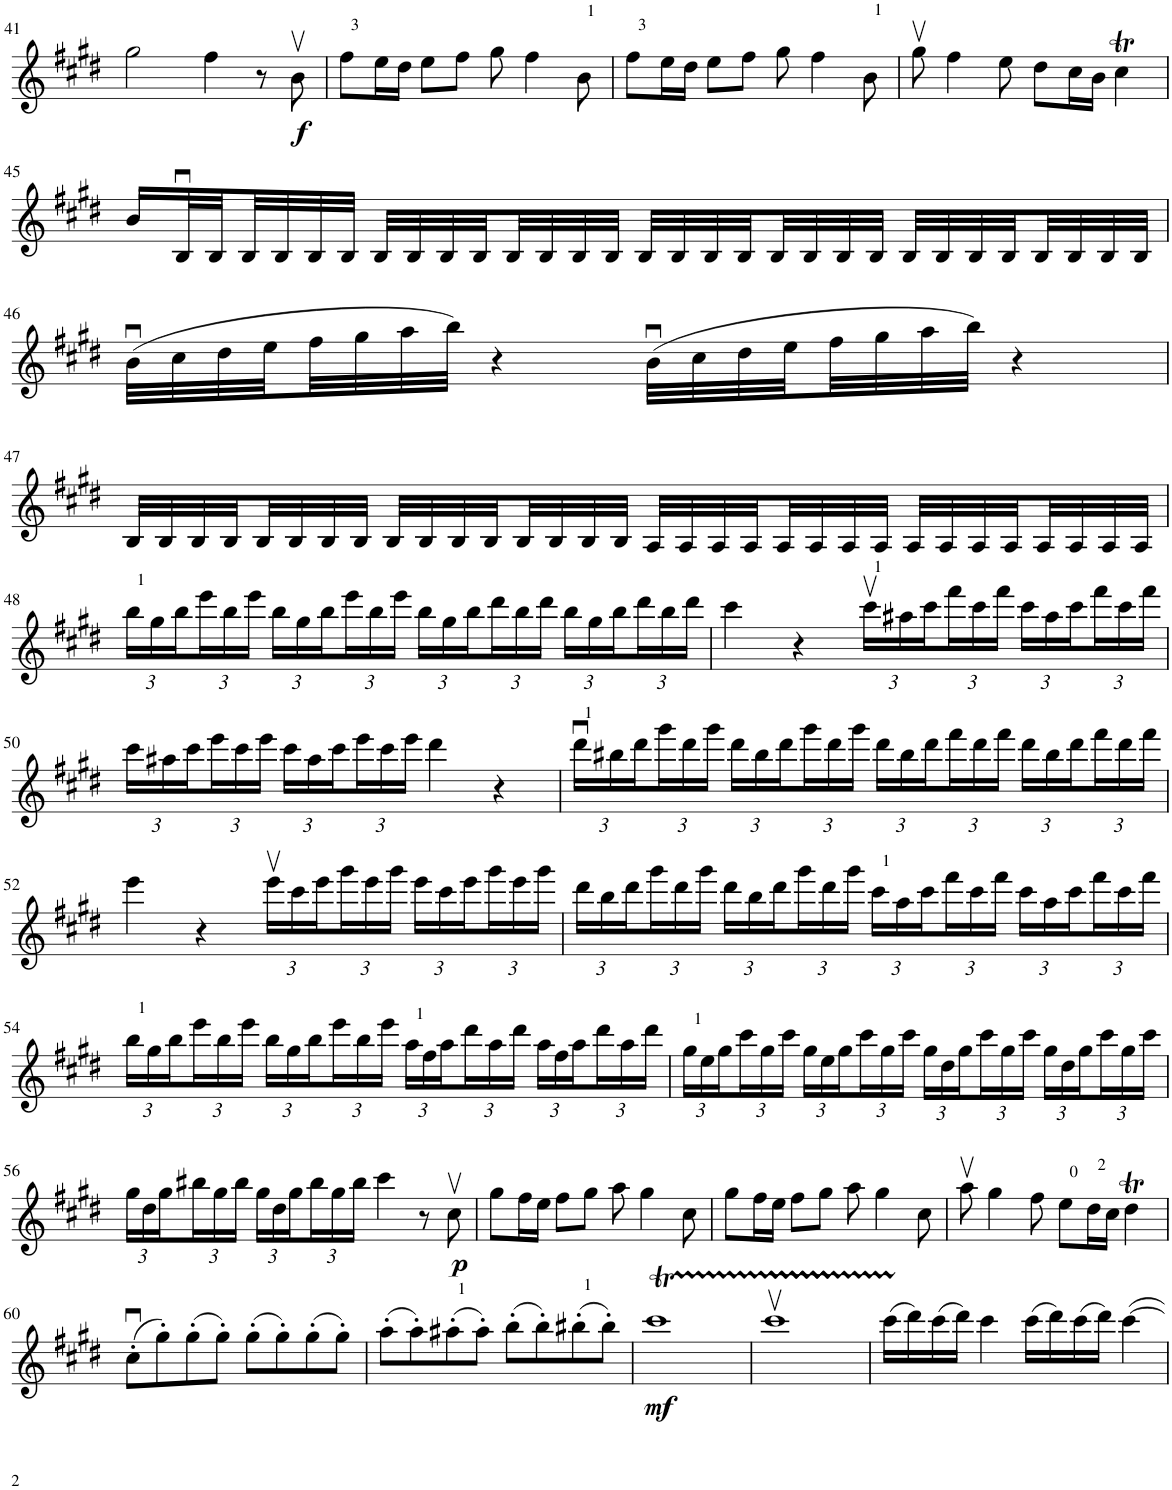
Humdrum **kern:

**kern	**dynam
*part1	*part1
*staff1	*staff1
*I"Violin	*
*I'Vln.	*
!!LO:PB:g=z
*clefG2	*
*k[f#c#g#d#]	*
*M4/4	*
*met(c)	*
=41	=41
2gg#\	.
4ff#\	.
8r	.
!	!LO:DY:b
8bv\	f
=42	=42
8ff#\L	.
16ee\L	.
16dd#\JJ	.
8ee\L	.
8ff#\J	.
8gg#\	.
4ff#\	.
8b\	.
=43	=43
8ff#\L	.
16ee\L	.
16dd#\JJ	.
8ee\L	.
8ff#\J	.
8gg#\	.
4ff#\	.
8b\	.
=44	=44
8gg#v\	.
4ff#\	.
8ee\	.
8dd#\L	.
16cc#\L	.
16b\JJ	.
4cc#T\	.
!!LO:LB:g=z
=45	=45
16b/LL	.
32Bu/L	.
32B/	.
32B/	.
32B/	.
32B/	.
32B/JJJ	.
32B/LLL	.
32B/	.
32B/	.
32B/	.
32B/	.
32B/	.
32B/	.
32B/JJJ	.
32B/LLL	.
32B/	.
32B/	.
32B/	.
32B/	.
32B/	.
32B/	.
32B/JJJ	.
32B/LLL	.
32B/	.
32B/	.
32B/	.
32B/	.
32B/	.
32B/	.
32B/JJJ	.
!!LO:LB:g=z
=46	=46
(32bu\LLL	.
32cc#\	.
32dd#\	.
32ee\	.
32ff#\	.
32gg#\	.
32aa\	.
32bb\JJJ)	.
4r	.
(32bu\LLL	.
32cc#\	.
32dd#\	.
32ee\	.
32ff#\	.
32gg#\	.
32aa\	.
32bb\JJJ)	.
4r	.
!!LO:LB:g=z
=47	=47
32B/LLL	.
32B/	.
32B/	.
32B/	.
32B/	.
32B/	.
32B/	.
32B/JJJ	.
32B/LLL	.
32B/	.
32B/	.
32B/	.
32B/	.
32B/	.
32B/	.
32B/JJJ	.
32A/LLL	.
32A/	.
32A/	.
32A/	.
32A/	.
32A/	.
32A/	.
32A/JJJ	.
32A/LLL	.
32A/	.
32A/	.
32A/	.
32A/	.
32A/	.
32A/	.
32A/JJJ	.
!!LO:LB:g=z
=48	=48
*Xbrackettup	*
24bb\LL	.
24gg#\	.
24bb\	.
24eee\	.
24bb\	.
24eee\JJ	.
24bb\LL	.
24gg#\	.
24bb\	.
24eee\	.
24bb\	.
24eee\JJ	.
24bb\LL	.
24gg#\	.
24bb\	.
24ddd#\	.
24bb\	.
24ddd#\JJ	.
24bb\LL	.
24gg#\	.
24bb\	.
24ddd#\	.
24bb\	.
24ddd#\JJ	.
=49	=49
4ccc#\	.
4r	.
24ccc#v\LL	.
24aa#X\	.
24ccc#\	.
24fff#\	.
24ccc#\	.
24fff#\JJ	.
24ccc#\LL	.
24aa#\	.
24ccc#\	.
24fff#\	.
24ccc#\	.
24fff#\JJ	.
!!LO:LB:g=z
=50	=50
24ccc#\LL	.
24aa#X\	.
24ccc#\	.
24eee\	.
24ccc#\	.
24eee\JJ	.
24ccc#\LL	.
24aa#\	.
24ccc#\	.
24eee\	.
24ccc#\	.
24eee\JJ	.
4ddd#\	.
4r	.
=51	=51
24ddd#u\LL	.
24bb#X\	.
24ddd#\	.
24ggg#\	.
24ddd#\	.
24ggg#\JJ	.
24ddd#\LL	.
24bb#\	.
24ddd#\	.
24ggg#\	.
24ddd#\	.
24ggg#\JJ	.
24ddd#\LL	.
24bb#\	.
24ddd#\	.
24fff#\	.
24ddd#\	.
24fff#\JJ	.
24ddd#\LL	.
24bb#\	.
24ddd#\	.
24fff#\	.
24ddd#\	.
24fff#\JJ	.
!!LO:LB:g=z
=52	=52
4eee\	.
4r	.
24eeev\LL	.
24ccc#\	.
24eee\	.
24ggg#\	.
24eee\	.
24ggg#\JJ	.
24eee\LL	.
24ccc#\	.
24eee\	.
24ggg#\	.
24eee\	.
24ggg#\JJ	.
=53	=53
24ddd#\LL	.
24bb\	.
24ddd#\	.
24ggg#\	.
24ddd#\	.
24ggg#\JJ	.
24ddd#\LL	.
24bb\	.
24ddd#\	.
24ggg#\	.
24ddd#\	.
24ggg#\JJ	.
24ccc#\LL	.
24aa\	.
24ccc#\	.
24fff#\	.
24ccc#\	.
24fff#\JJ	.
24ccc#\LL	.
24aa\	.
24ccc#\	.
24fff#\	.
24ccc#\	.
24fff#\JJ	.
!!LO:LB:g=z
=54	=54
24bb\LL	.
24gg#\	.
24bb\	.
24eee\	.
24bb\	.
24eee\JJ	.
24bb\LL	.
24gg#\	.
24bb\	.
24eee\	.
24bb\	.
24eee\JJ	.
24aa\LL	.
24ff#\	.
24aa\	.
24ddd#\	.
24aa\	.
24ddd#\JJ	.
24aa\LL	.
24ff#\	.
24aa\	.
24ddd#\	.
24aa\	.
24ddd#\JJ	.
=55	=55
24gg#\LL	.
24ee\	.
24gg#\	.
24ccc#\	.
24gg#\	.
24ccc#\JJ	.
24gg#\LL	.
24ee\	.
24gg#\	.
24ccc#\	.
24gg#\	.
24ccc#\JJ	.
24gg#\LL	.
24dd#\	.
24gg#\	.
24ccc#\	.
24gg#\	.
24ccc#\JJ	.
24gg#\LL	.
24dd#\	.
24gg#\	.
24ccc#\	.
24gg#\	.
24ccc#\JJ	.
!!LO:LB:g=z
=56	=56
24gg#\LL	.
24dd#\	.
24gg#\	.
24bb#X\	.
24gg#\	.
24bb#\JJ	.
24gg#\LL	.
24dd#\	.
24gg#\	.
24bb#\	.
24gg#\	.
24bb#\JJ	.
4ccc#\	.
8r	.
!	!LO:DY:b
8cc#v\	p
=57	=57
8gg#\L	.
16ff#\L	.
16ee\JJ	.
8ff#\L	.
8gg#\J	.
8aa\	.
4gg#\	.
8cc#\	.
=58	=58
8gg#\L	.
16ff#\L	.
16ee\JJ	.
8ff#\L	.
8gg#\J	.
8aa\	.
4gg#\	.
8cc#\	.
=59	=59
8aav\	.
4gg#\	.
8ff#\	.
8ee\L	.
16dd#\L	.
16cc#\JJ	.
4dd#t\	.
!!LO:LB:g=z
=60	=60
(8cc#u'\L	.
8gg#'\)	.
(8gg#'\	.
8gg#'\J)	.
(8gg#'\L	.
8gg#'\)	.
(8gg#'\	.
8gg#'\J)	.
=61	=61
(8aa'\L	.
8aa'\)	.
(8aa#X'\	.
8aa#'\J)	.
(8bb'\L	.
8bb'\)	.
(8bb#X'\	.
8bb#'\J)	.
=62	=62
!	!LO:DY:b
1ccc#T	mf
=63	=63
1ccc#v	.
=64	=64
(16ccc#\LL	.
16ddd#\)	.
(16ccc#\	.
16ddd#\JJ)	.
4ccc#\	.
(16ccc#\LL	.
16ddd#\)	.
(16ccc#\	.
16ddd#\JJ)	.
[4ccc#\	.
=	=
*-	*-
